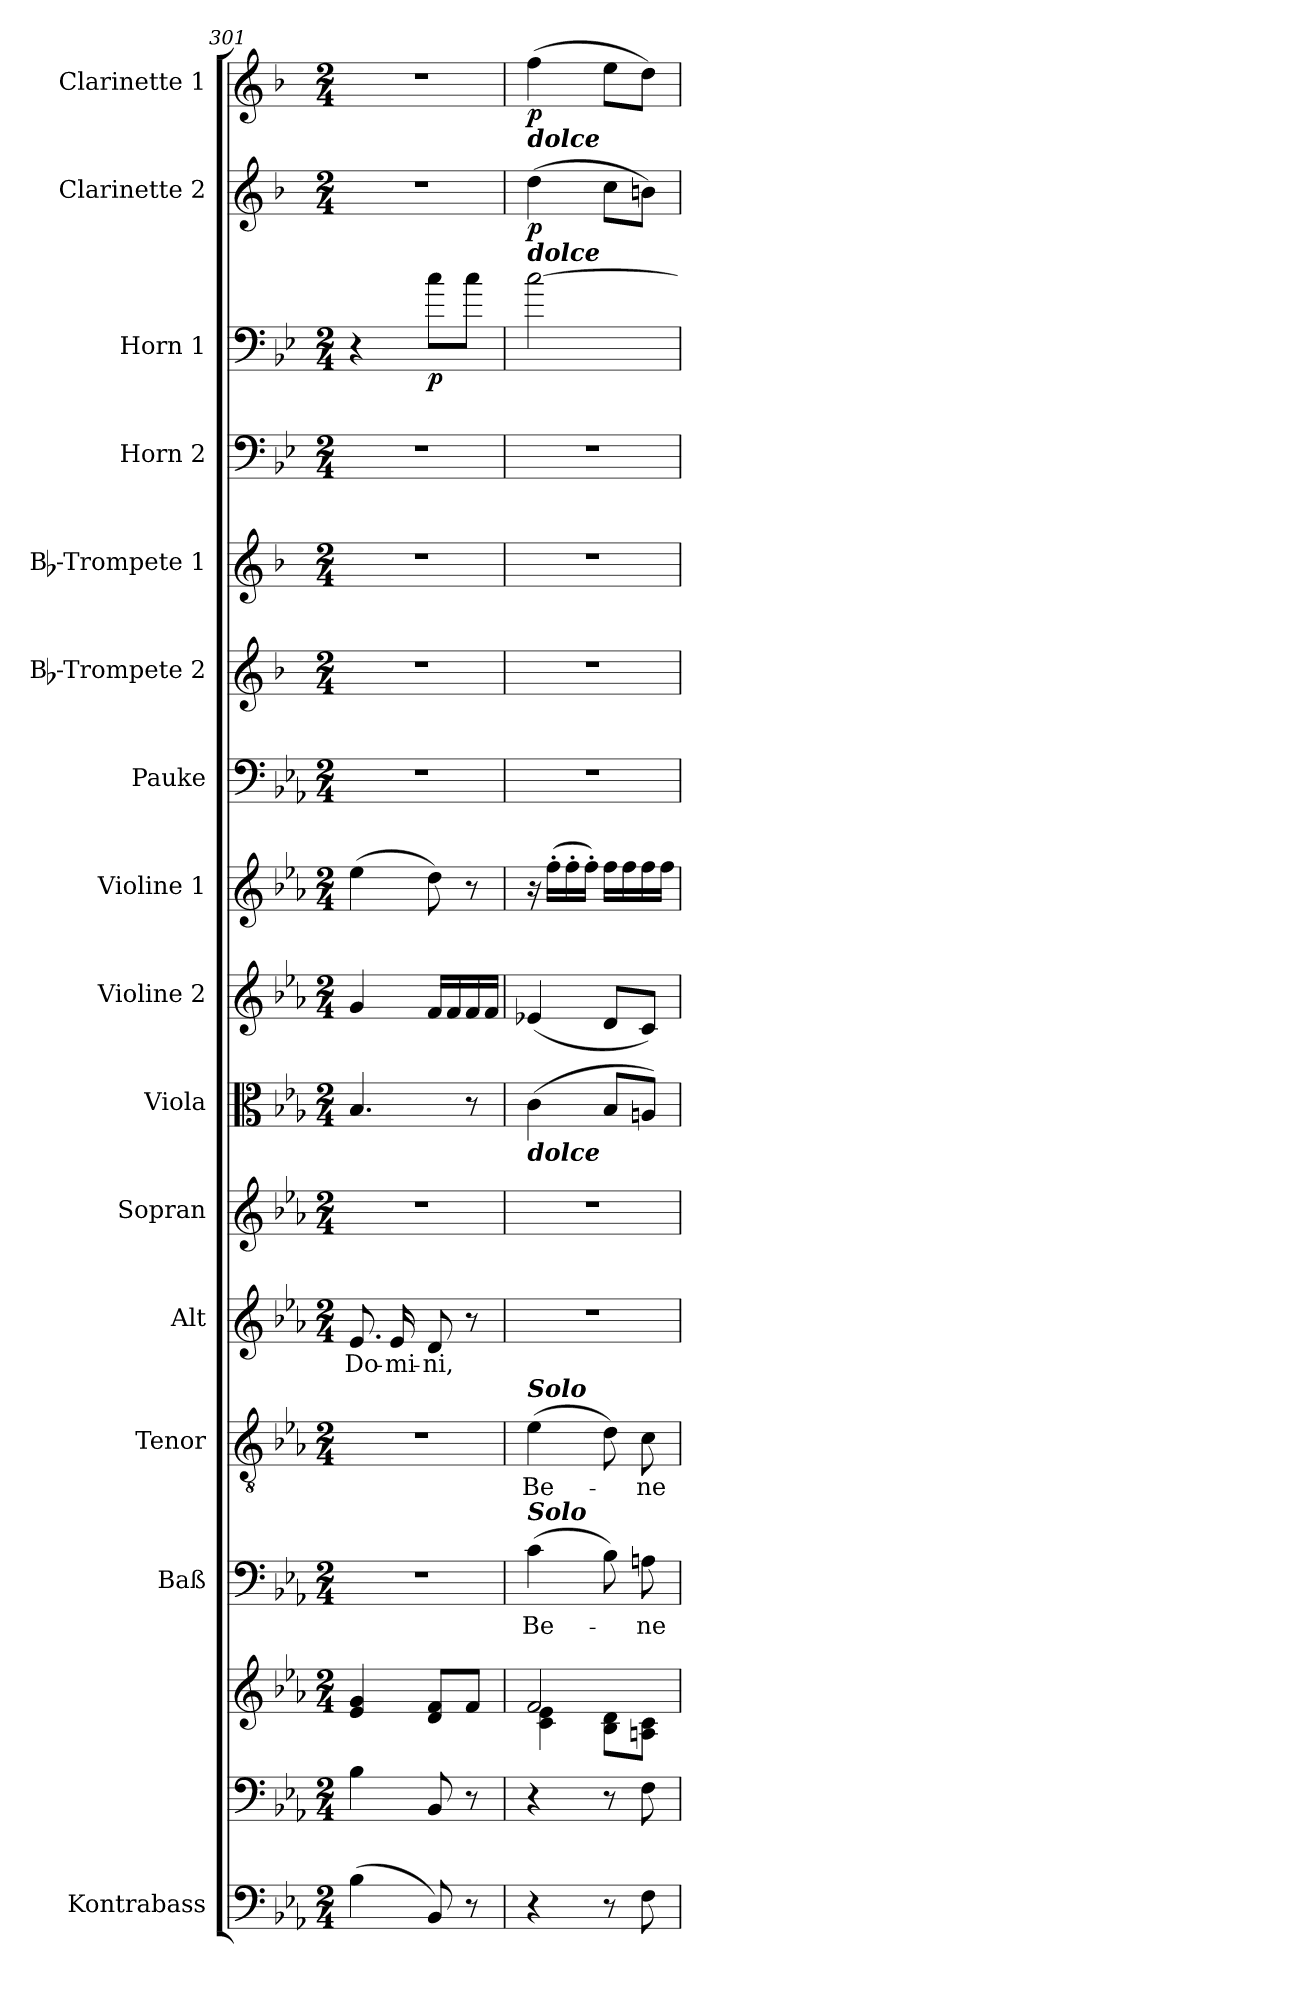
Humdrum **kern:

**kern	**kern	**kern	**kern	**text	**kern	**text	**kern	**text	**kern	**kern	**kern	**kern	**kern	**kern	**kern	**kern	**kern	**dynam	**kern	**dynam	**kern	**dynam
*part16	*part15	*part15	*part14	*part14	*part13	*part13	*part12	*part12	*part11	*part10	*part9	*part8	*part7	*part6	*part5	*part4	*part3	*part3	*part2	*part2	*part1	*part1
*staff17	*staff16	*staff15	*staff14	*staff14	*staff13	*staff13	*staff12	*staff12	*staff11	*staff10	*staff9	*staff8	*staff7	*staff6	*staff5	*staff4	*staff3	*staff3	*staff2	*staff2	*staff1	*staff1
*I"Kontrabass	*	*	*I"Baß	*	*I"Tenor	*	*I"Alt	*	*I"Sopran	*I"Viola	*I"Violine 2	*I"Violine 1	*I"Pauke	*I"Bb-Trompete 2	*I"Bb-Trompete 1	*I"Horn 2	*I"Horn 1	*	*I"Clarinette 2	*	*I"Clarinette 1	*
*I'Kb.	*	*	*I'Baß	*	*I'Ten	*	*I'Alt	*	*I'Sop	*I'Vla.	*I'Vln. 2	*I'Vln. 1	*I'Pk.	*I'Bb Trp. 2	*I'Bb Trp. 1	*I'Hrn. 2	*I'Hrn. 1	*	*I'Cl. 2	*	*I'Cl. 1	*
*clefF4	*clefF4	*clefG2	*clefF4	*	*clefGv2	*	*clefG2	*	*clefG2	*clefC3	*clefG2	*clefG2	*clefF4	*clefG2	*clefG2	*clefF4	*clefF4	*	*clefG2	*	*clefG2	*
*ITrd7c12	*	*	*	*	*	*	*	*	*	*	*	*	*	*ITrd1c2	*ITrd1c2	*ITrd4c7	*ITrd4c7	*	*ITrd1c2	*	*ITrd1c2	*
*k[b-e-a-]	*k[b-e-a-]	*k[b-e-a-]	*k[b-e-a-]	*	*k[b-e-a-]	*	*k[b-e-a-]	*	*k[b-e-a-]	*k[b-e-a-]	*k[b-e-a-]	*k[b-e-a-]	*k[b-e-a-]	*k[b-e-a-]	*k[b-e-a-]	*k[b-e-a-]	*k[b-e-a-]	*	*k[b-e-a-]	*	*k[b-e-a-]	*
*E-:	*E-:	*E-:	*E-:	*	*E-:	*	*E-:	*	*E-:	*E-:	*E-:	*E-:	*E-:	*E-:	*E-:	*E-:	*E-:	*	*E-:	*	*E-:	*
*M2/4	*M2/4	*M2/4	*M2/4	*	*M2/4	*	*M2/4	*	*M2/4	*M2/4	*M2/4	*M2/4	*M2/4	*M2/4	*M2/4	*M2/4	*M2/4	*	*M2/4	*	*M2/4	*
=301	=301	=301	=301	=301	=301	=301	=301	=301	=301	=301	=301	=301	=301	=301	=301	=301	=301	=301	=301	=301	=301	=301
!	!	!	!	!	!	!	!	!LO:LY:b	!	!	!	!	!	!	!	!	!	!	!	!	!	!
(>4BB-\	4B-\	4e-/ 4g/	2r	.	2r	.	8.e-/	Do-	2r	4.B-/	4g/	(>4ee-\	2r	2r	2r	2r	4r	.	2r	.	2r	.
!	!	!	!	!	!	!	!	!LO:LY:b	!	!	!	!	!	!	!	!	!	!	!	!	!	!
.	.	.	.	.	.	.	16e-/	-mi-	.	.	.	.	.	.	.	.	.	.	.	.	.	.
!	!	!	!	!	!	!	!	!LO:LY:b	!	!	!	!	!	!	!	!	!	!LO:DY:b	!	!	!	!
8BBB-/)	8BB-/	8d/ 8f/L	.	.	.	.	8d/	-ni,	.	.	16f/LL	8dd\)	.	.	.	.	8f\L	p	.	.	.	.
.	.	.	.	.	.	.	.	.	.	.	16f/	.	.	.	.	.	.	.	.	.	.	.
8r	8r	8f/J	.	.	.	.	8r	.	.	8r	16f/	8r	.	.	.	.	8f\J	.	.	.	.	.
.	.	.	.	.	.	.	.	.	.	.	16f/JJ	.	.	.	.	.	.	.	.	.	.	.
=302	=302	=302	=302	=302	=302	=302	=302	=302	=302	=302	=302	=302	=302	=302	=302	=302	=302	=302	=302	=302	=302	=302
*	*	*^	*	*	*	*	*	*	*	*	*	*	*	*	*	*	*	*	*	*	*	*
!	!	!	!	!	!	!	!	!	!	!	!	!	!	!	!	!	!	!	!	!	!	!LO:TX:b:Bi:t=dolce	!
!	!	!	!	!	!	!	!	!	!	!	!	!	!	!	!	!	!	!	!	!LO:TX:b:Bi:t=dolce	!	!	!
!	!	!	!	!	!	!	!	!	!	!	!LO:TX:b:Bi:t=dolce	!	!	!	!	!	!	!	!	!	!	!	!
!	!	!	!	!	!	!LO:TX:a:Bi:t=Solo	!	!	!	!	!	!	!	!	!	!	!	!	!	!	!	!	!
!	!	!	!	!LO:TX:a:Bi:t=Solo	!	!	!	!	!	!	!	!	!	!	!	!	!	!	!	!	!	!	!
!	!	!	!	!	!LO:LY:b	!	!LO:LY:b	!	!	!	!	!	!	!	!	!	!	!	!	!	!LO:DY:b	!	!LO:DY:b
4r	4r	2f/	4c\ 4e-\	(>4c\	Be-	(>4e-\	Be-	2r	.	2r	(<4c\	(<4e-X/	16r	2r	2r	2r	2r	[2f\	.	(>4cc\	p	(>4ee-\	p
.	.	.	.	.	.	.	.	.	.	.	.	.	(>16ff'>\LL	.	.	.	.	.	.	.	.	.	.
.	.	.	.	.	.	.	.	.	.	.	.	.	16ff'>\	.	.	.	.	.	.	.	.	.	.
.	.	.	.	.	.	.	.	.	.	.	.	.	16ff'>\JJ)	.	.	.	.	.	.	.	.	.	.
8r	8r	.	8B-\ 8d\L	8B-\)	.	8d\)	.	.	.	.	8B-/L	8d/L	16ff\LL	.	.	.	.	.	.	8b-\L	.	8dd\L	.
.	.	.	.	.	.	.	.	.	.	.	.	.	16ff\	.	.	.	.	.	.	.	.	.	.
!	!	!	!	!	!LO:LY:b	!	!LO:LY:b	!	!	!	!	!	!	!	!	!	!	!	!	!	!	!	!
8FF\	8F\	.	8An\ 8c\J	8An\	-ne-	8c\	-ne-	.	.	.	8An/J)	8c/J)	16ff\	.	.	.	.	.	.	8an\J)	.	8cc\J)	.
.	.	.	.	.	.	.	.	.	.	.	.	.	16ff\JJ	.	.	.	.	.	.	.	.	.	.
*	*	*v	*v	*	*	*	*	*	*	*	*	*	*	*	*	*	*	*	*	*	*	*	*
=	=	=	=	=	=	=	=	=	=	=	=	=	=	=	=	=	=	=	=	=	=	=
*-	*-	*-	*-	*-	*-	*-	*-	*-	*-	*-	*-	*-	*-	*-	*-	*-	*-	*-	*-	*-	*-	*-
